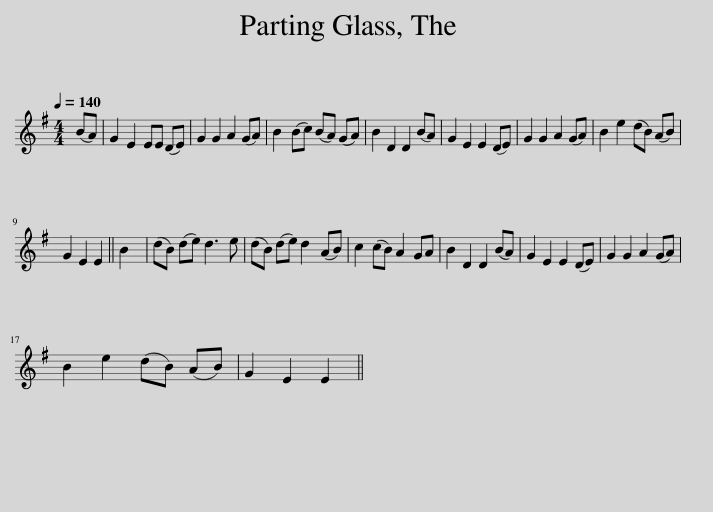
X:1
L:1/8
Q:1/4=140
M:4/4
I:linebreak $
K:Emin
V:1 treble
V:1
 (BA) | G2 E2 EE (DE) | G2 G2 A2 (GA) | B2 (Bc) (BA) (GA) | B2 D2 D2 (BA) | %5
 G2 E2 E2 (DE) | G2 G2 A2 (GA) | B2 e2 (dB) (AB) |$ G2 E2 E2 || B2 | %10
 (dB) (de) d3 e | (dB) (de) d2 (AB) | c2 (cB) A2 GA | B2 D2 D2 (BA) | G2 E2 E2 (DE) | %15
 G2 G2 A2 (GA) |$ B2 e2 (dB) (AB) | G2 E2 E2 || %18
